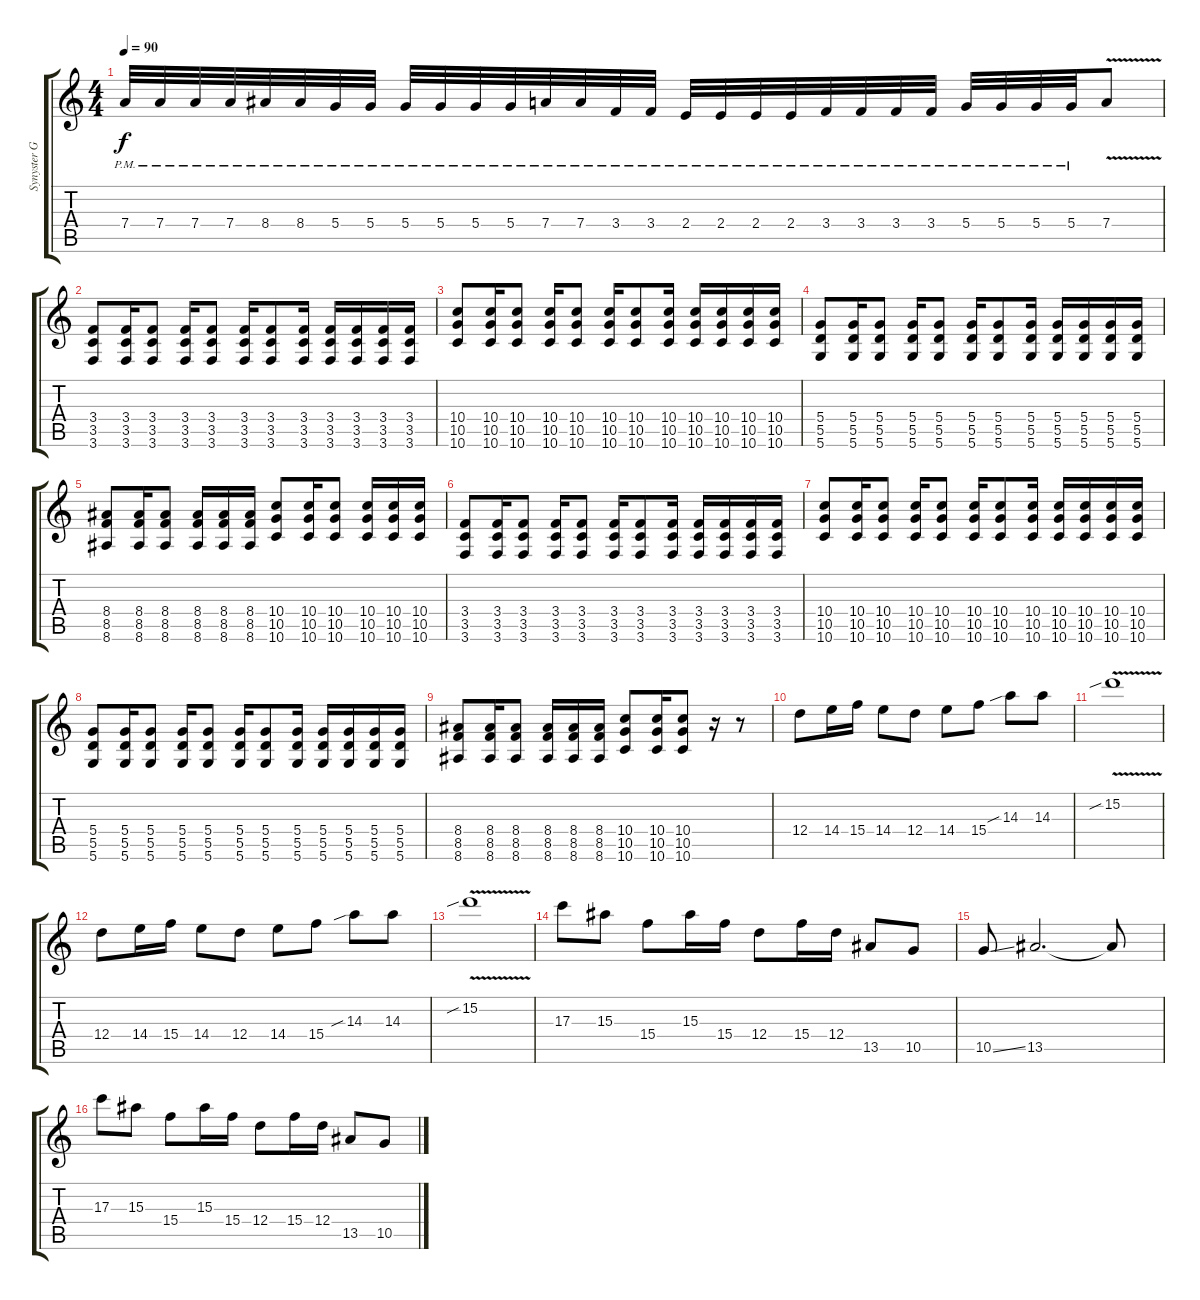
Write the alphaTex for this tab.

\track ("Synyster Gates" "Synyster G") {instrument overdrivenguitar}
\staff {score tabs}
\tuning (E4 B3 G3 D3 A2 D2) {hide}
\ts (4 4)
\tempo 90
\clef g2
\ks c
7.4{pm}.32{dy f} 7.4{pm}.32 7.4{pm}.32 7.4{pm}.32 8.4{pm}.32 8.4{pm}.32 5.4{pm}.32 5.4{pm}.32 5.4{pm}.32 5.4{pm}.32 5.4{pm}.32 5.4{pm}.32 7.4{pm}.32 7.4{pm}.32 3.4{pm}.32 3.4{pm}.32 2.4{pm}.32 2.4{pm}.32 2.4{pm}.32 2.4{pm}.32 3.4{pm}.32 3.4{pm}.32 3.4{pm}.32 3.4{pm}.32 5.4{pm}.32 5.4{pm}.32 5.4{pm}.32 5.4{pm}.32 7.4{v}.8 |
(3.4 3.5 3.6).8 (3.4 3.5 3.6).16 (3.4 3.5 3.6).8 (3.4 3.5 3.6).16 (3.4 3.5 3.6).8 (3.4 3.5 3.6).16 (3.4 3.5 3.6).8 (3.4 3.5 3.6).16 (3.4 3.5 3.6).16 (3.4 3.5 3.6).16 (3.4 3.5 3.6).16 (3.4 3.5 3.6).16 |
(10.4 10.5 10.6).8 (10.4 10.5 10.6).16 (10.4 10.5 10.6).8 (10.4 10.5 10.6).16 (10.4 10.5 10.6).8 (10.4 10.5 10.6).16 (10.4 10.5 10.6).8 (10.4 10.5 10.6).16 (10.4 10.5 10.6).16 (10.4 10.5 10.6).16 (10.4 10.5 10.6).16 (10.4 10.5 10.6).16 |
(5.4 5.5 5.6).8 (5.4 5.5 5.6).16 (5.4 5.5 5.6).8 (5.4 5.5 5.6).16 (5.4 5.5 5.6).8 (5.4 5.5 5.6).16 (5.4 5.5 5.6).8 (5.4 5.5 5.6).16 (5.4 5.5 5.6).16 (5.4 5.5 5.6).16 (5.4 5.5 5.6).16 (5.4 5.5 5.6).16 |
(8.4 8.5 8.6).8 (8.4 8.5 8.6).16 (8.4 8.5 8.6).8 (8.4 8.5 8.6).16 (8.4 8.5 8.6).16 (8.4 8.5 8.6).16 (10.4 10.5 10.6).8 (10.4 10.5 10.6).16 (10.4 10.5 10.6).8 (10.4 10.5 10.6).16 (10.4 10.5 10.6).16 (10.4 10.5 10.6).16 |
(3.4 3.5 3.6).8 (3.4 3.5 3.6).16 (3.4 3.5 3.6).8 (3.4 3.5 3.6).16 (3.4 3.5 3.6).8 (3.4 3.5 3.6).16 (3.4 3.5 3.6).8 (3.4 3.5 3.6).16 (3.4 3.5 3.6).16 (3.4 3.5 3.6).16 (3.4 3.5 3.6).16 (3.4 3.5 3.6).16 |
(10.4 10.5 10.6).8 (10.4 10.5 10.6).16 (10.4 10.5 10.6).8 (10.4 10.5 10.6).16 (10.4 10.5 10.6).8 (10.4 10.5 10.6).16 (10.4 10.5 10.6).8 (10.4 10.5 10.6).16 (10.4 10.5 10.6).16 (10.4 10.5 10.6).16 (10.4 10.5 10.6).16 (10.4 10.5 10.6).16 |
(5.4 5.5 5.6).8 (5.4 5.5 5.6).16 (5.4 5.5 5.6).8 (5.4 5.5 5.6).16 (5.4 5.5 5.6).8 (5.4 5.5 5.6).16 (5.4 5.5 5.6).8 (5.4 5.5 5.6).16 (5.4 5.5 5.6).16 (5.4 5.5 5.6).16 (5.4 5.5 5.6).16 (5.4 5.5 5.6).16 |
(8.4 8.5 8.6).8 (8.4 8.5 8.6).16 (8.4 8.5 8.6).8 (8.4 8.5 8.6).16 (8.4 8.5 8.6).16 (8.4 8.5 8.6).16 (10.4 10.5 10.6).8 (10.4 10.5 10.6).16 (10.4 10.5 10.6).8 r.16 r.8 |
12.4.8 14.4.16 15.4.16 14.4.8 12.4.8 14.4.8 15.4.8 14.3{sib}.8 14.3.8 |
15.2{v sib}.1 |
12.4.8 14.4.16 15.4.16 14.4.8 12.4.8 14.4.8 15.4.8 14.3{sib}.8 14.3.8 |
15.2{v sib}.1 |
17.3.8 15.3.8 15.4.8 15.3.16 15.4.16 12.4.8 15.4.16 12.4.16 13.5.8 10.5.8 |
10.5{ss}.8 13.5.2{d} 13.5{t}.8 |
17.3.8 15.3.8 15.4.8 15.3.16 15.4.16 12.4.8 15.4.16 12.4.16 13.5.8 10.5.8
